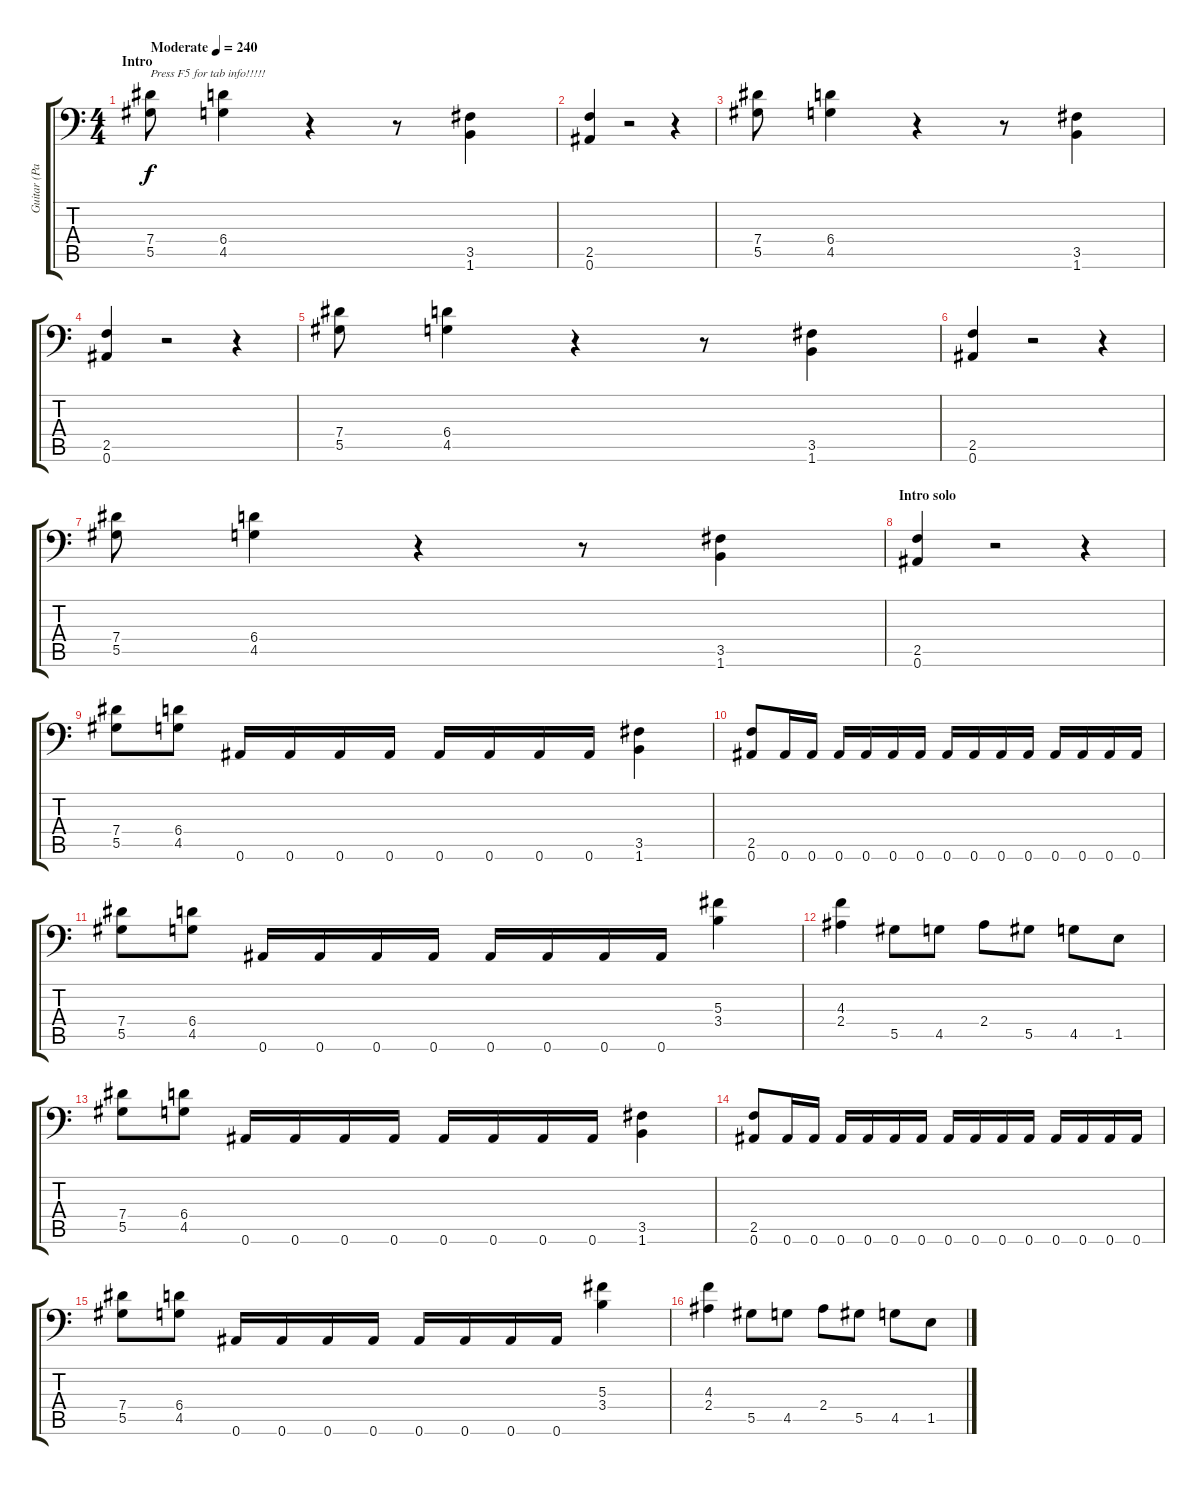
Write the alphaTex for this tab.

\track ("Guitar (Patt)" "Guitar (Pa") {instrument distortionguitar}
\staff {score tabs}
\tuning (Bb3 F3 Db3 Ab2 Eb2 Bb1) {hide}
\ts (4 4)
\section ("" "Intro")
\tempo (240 "Moderate")
\clef f4
\ks c
(7.4 5.5).8{txt "Press F5 for tab info!!!!!" dy f instrument distortionguitar} (6.4 4.5).4 r.4 r.8 (3.5 1.6).4 |
(2.5 0.6).4 r.2 r.4 |
(7.4 5.5).8 (6.4 4.5).4 r.4 r.8 (3.5 1.6).4 |
(2.5 0.6).4 r.2 r.4 |
(7.4 5.5).8 (6.4 4.5).4 r.4 r.8 (3.5 1.6).4 |
(2.5 0.6).4 r.2 r.4 |
(7.4 5.5).8 (6.4 4.5).4 r.4 r.8 (3.5 1.6).4 |
\section ("" "Intro solo")
(2.5 0.6).4 r.2 r.4 |
(7.4 5.5).8 (6.4 4.5).8 0.6.16 0.6.16 0.6.16 0.6.16 0.6.16 0.6.16 0.6.16 0.6.16 (3.5 1.6).4 |
(2.5 0.6).8 0.6.16 0.6.16 0.6.16 0.6.16 0.6.16 0.6.16 0.6.16 0.6.16 0.6.16 0.6.16 0.6.16 0.6.16 0.6.16 0.6.16 |
(7.4 5.5).8 (6.4 4.5).8 0.6.16 0.6.16 0.6.16 0.6.16 0.6.16 0.6.16 0.6.16 0.6.16 (5.3 3.4).4 |
(4.3 2.4).4 5.5.8 4.5.8 2.4.8 5.5.8 4.5.8 1.5.8 |
(7.4 5.5).8 (6.4 4.5).8 0.6.16 0.6.16 0.6.16 0.6.16 0.6.16 0.6.16 0.6.16 0.6.16 (3.5 1.6).4 |
(2.5 0.6).8 0.6.16 0.6.16 0.6.16 0.6.16 0.6.16 0.6.16 0.6.16 0.6.16 0.6.16 0.6.16 0.6.16 0.6.16 0.6.16 0.6.16 |
(7.4 5.5).8 (6.4 4.5).8 0.6.16 0.6.16 0.6.16 0.6.16 0.6.16 0.6.16 0.6.16 0.6.16 (5.3 3.4).4 |
(4.3 2.4).4 5.5.8 4.5.8 2.4.8 5.5.8 4.5.8 1.5.8
